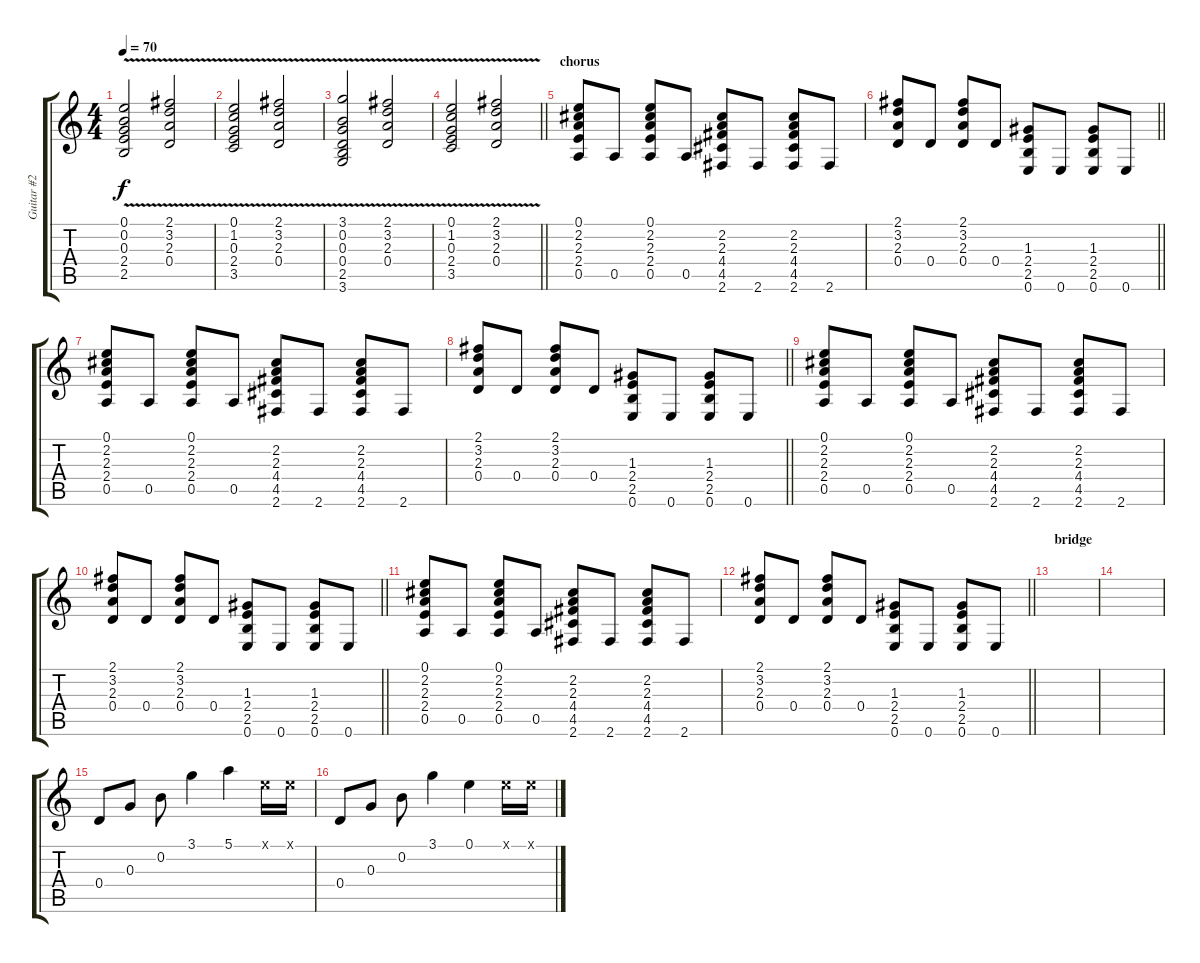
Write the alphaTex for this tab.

\track ("Guitar #2" "Guitar #2") {instrument distortionguitar}
\staff {score tabs}
\tuning (E4 B3 G3 D3 A2 E2) {hide}
\ts (4 4)
\tempo 70
\clef g2
\ks c
(0.1{v} 0.2{v} 0.3{v} 2.4{v} 2.5{v}).2{dy f} (2.1{v} 3.2{v} 2.3{v} 0.4{v}).2 |
(0.1{v} 1.2{v} 0.3{v} 2.4{v} 3.5{v}).2 (2.1{v} 3.2{v} 2.3{v} 0.4{v}).2 |
(3.1{v} 0.2{v} 0.3{v} 0.4{v} 2.5{v} 3.6{v}).2 (2.1{v} 3.2{v} 2.3{v} 0.4{v}).2 |
\barLineRight lightlight
(0.1{v} 1.2{v} 0.3{v} 2.4{v} 3.5{v}).2 (2.1{v} 3.2{v} 2.3{v} 0.4{v}).2 |
\section ("" "chorus")
(0.1 2.2 2.3 2.4 0.5).8 0.5.8 (0.1 2.2 2.3 2.4 0.5).8 0.5.8 (2.2 2.3 4.4 4.5 2.6).8 2.6.8 (2.2 2.3 4.4 4.5 2.6).8 2.6.8 |
\barLineRight lightlight
(2.1 3.2 2.3 0.4).8 0.4.8 (2.1 3.2 2.3 0.4).8 0.4.8 (1.3 2.4 2.5 0.6).8 0.6.8 (1.3 2.4 2.5 0.6).8 0.6.8 |
(0.1 2.2 2.3 2.4 0.5).8 0.5.8 (0.1 2.2 2.3 2.4 0.5).8 0.5.8 (2.2 2.3 4.4 4.5 2.6).8 2.6.8 (2.2 2.3 4.4 4.5 2.6).8 2.6.8 |
\barLineRight lightlight
(2.1 3.2 2.3 0.4).8 0.4.8 (2.1 3.2 2.3 0.4).8 0.4.8 (1.3 2.4 2.5 0.6).8 0.6.8 (1.3 2.4 2.5 0.6).8 0.6.8 |
(0.1 2.2 2.3 2.4 0.5).8 0.5.8 (0.1 2.2 2.3 2.4 0.5).8 0.5.8 (2.2 2.3 4.4 4.5 2.6).8 2.6.8 (2.2 2.3 4.4 4.5 2.6).8 2.6.8 |
\barLineRight lightlight
(2.1 3.2 2.3 0.4).8 0.4.8 (2.1 3.2 2.3 0.4).8 0.4.8 (1.3 2.4 2.5 0.6).8 0.6.8 (1.3 2.4 2.5 0.6).8 0.6.8 |
(0.1 2.2 2.3 2.4 0.5).8 0.5.8 (0.1 2.2 2.3 2.4 0.5).8 0.5.8 (2.2 2.3 4.4 4.5 2.6).8 2.6.8 (2.2 2.3 4.4 4.5 2.6).8 2.6.8 |
\barLineRight lightlight
(2.1 3.2 2.3 0.4).8 0.4.8 (2.1 3.2 2.3 0.4).8 0.4.8 (1.3 2.4 2.5 0.6).8 0.6.8 (1.3 2.4 2.5 0.6).8 0.6.8 |
\section ("" "bridge")
|
|
0.4.8 0.3.8 0.2.8 3.1.4 5.1.4 0.1{x}.16 0.1{x}.16 |
0.4.8 0.3.8 0.2.8 3.1.4 0.1.4 0.1{x}.16 0.1{x}.16
